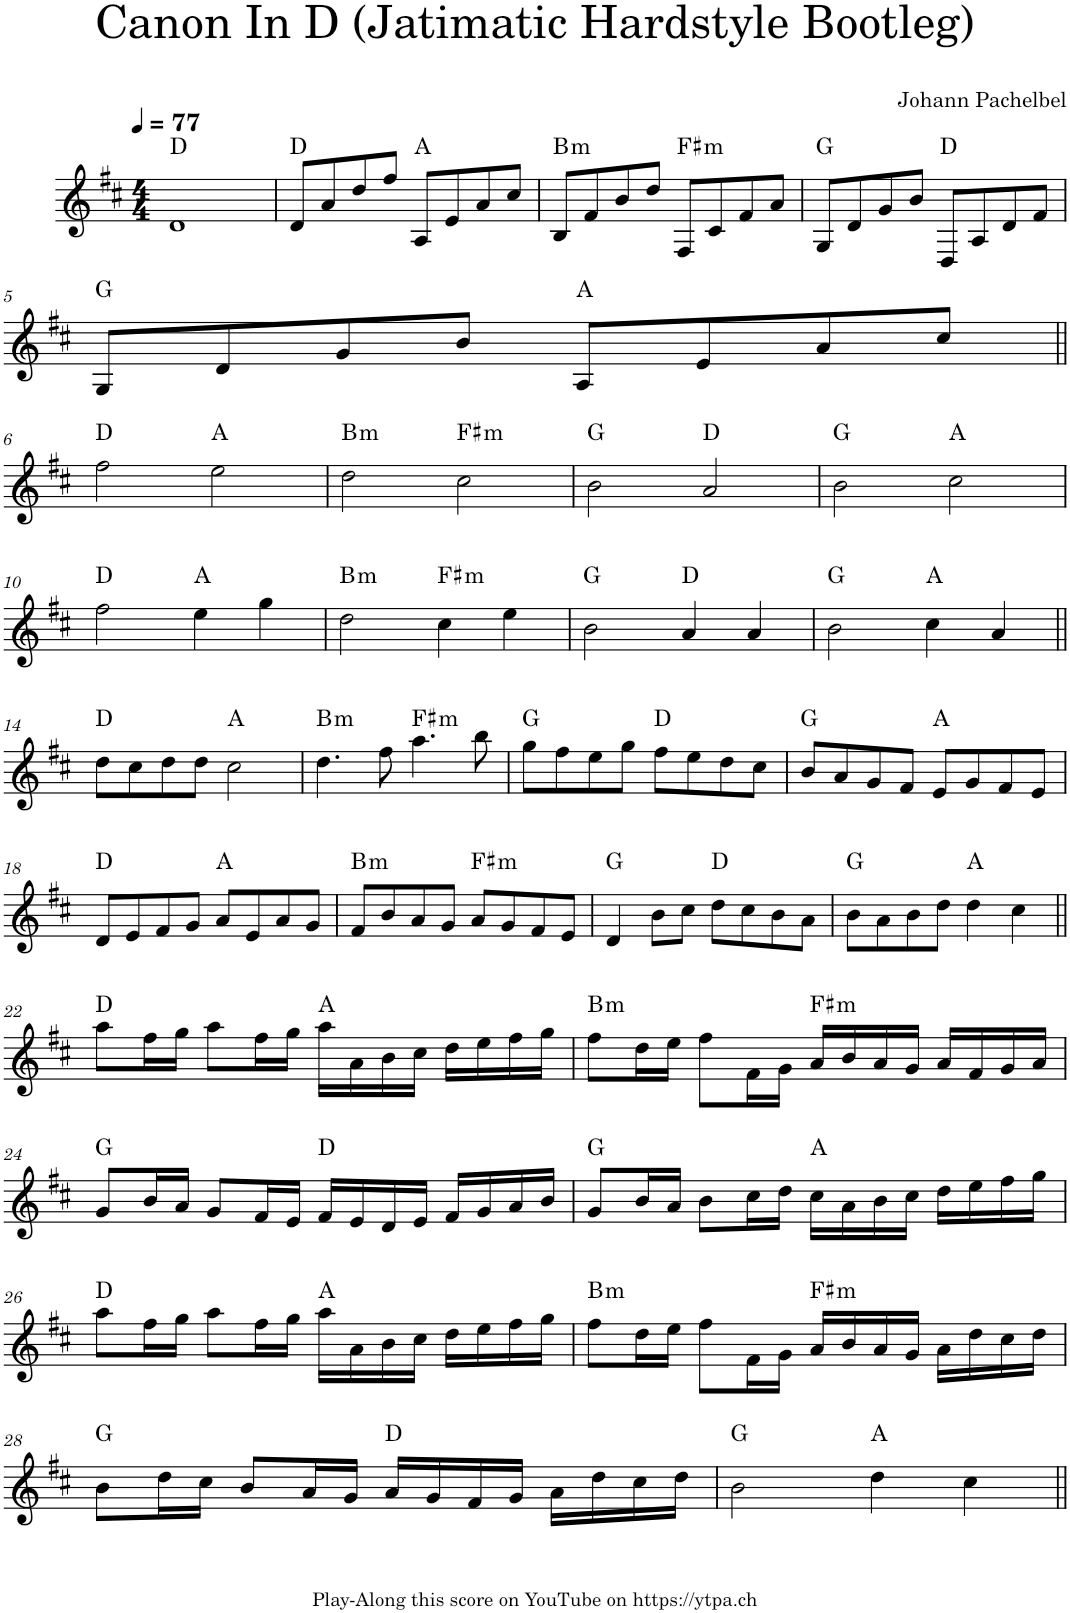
**kern	**harte
*part1	*part1
*staff1	*
*I"Piano	*
*I'Pno.	*
*clefG2	*
*k[f#c#]	*
*M4/4	*
*MM77	*
=1	=1
1d	D:maj
=2	=2
8d/L	D:maj
8a/	.
8dd/	.
8ff#/J	.
8A/L	A:maj
8e/	.
8a/	.
8cc#/J	.
=3	=3
!	!LO:H:kt=m
8B/L	B:min
8f#/	.
8b/	.
8dd/J	.
!	!LO:H:kt=m
8F#/L	F#:min
8c#/	.
8f#/	.
8a/J	.
=4	=4
8G/L	G:maj
8d/	.
8g/	.
8b/J	.
8D/L	D:maj
8A/	.
8d/	.
8f#/J	.
!!LO:LB:g=z
=5	=5
8G/L	G:maj
8d/	.
8g/	.
8b/J	.
8A/L	A:maj
8e/	.
8a/	.
8cc#/J	.
!!LO:LB:g=z
=6||	=6||
2ff#\	D:maj
2ee\	A:maj
=7	=7
!	!LO:H:kt=m
2dd\	B:min
!	!LO:H:kt=m
2cc#\	F#:min
=8	=8
2b\	G:maj
2a/	D:maj
=9	=9
2b\	G:maj
2cc#\	A:maj
!!LO:LB:g=z
=10	=10
2ff#\	D:maj
4ee\	A:maj
4gg\	.
=11	=11
!	!LO:H:kt=m
2dd\	B:min
!	!LO:H:kt=m
4cc#\	F#:min
4ee\	.
=12	=12
2b\	G:maj
4a/	D:maj
4a/	.
=13	=13
2b\	G:maj
4cc#\	A:maj
4a/	.
!!LO:LB:g=z
=14||	=14||
8dd\L	D:maj
8cc#\	.
8dd\	.
8dd\J	.
2cc#\	A:maj
=15	=15
!	!LO:H:kt=m
4.dd\	B:min
8ff#\	.
!	!LO:H:kt=m
4.aa\	F#:min
8bb\	.
=16	=16
8gg\L	G:maj
8ff#\	.
8ee\	.
8gg\J	.
8ff#\L	D:maj
8ee\	.
8dd\	.
8cc#\J	.
=17	=17
8b/L	G:maj
8a/	.
8g/	.
8f#/J	.
8e/L	A:maj
8g/	.
8f#/	.
8e/J	.
!!LO:LB:g=z
=18	=18
8d/L	D:maj
8e/	.
8f#/	.
8g/J	.
8a/L	A:maj
8e/	.
8a/	.
8g/J	.
=19	=19
!	!LO:H:kt=m
8f#/L	B:min
8b/	.
8a/	.
8g/J	.
!	!LO:H:kt=m
8a/L	F#:min
8g/	.
8f#/	.
8e/J	.
=20	=20
4d/	G:maj
8b\L	.
8cc#\J	.
8dd\L	D:maj
8cc#\	.
8b\	.
8a\J	.
=21	=21
8b\L	G:maj
8a\	.
8b\	.
8dd\J	.
4dd\	A:maj
4cc#\	.
!!LO:LB:g=z
=22||	=22||
8aa\L	D:maj
16ff#\L	.
16gg\JJ	.
8aa\L	.
16ff#\L	.
16gg\JJ	.
16aa\LL	A:maj
16a\	.
16b\	.
16cc#\JJ	.
16dd\LL	.
16ee\	.
16ff#\	.
16gg\JJ	.
=23	=23
!	!LO:H:kt=m
8ff#\L	B:min
16dd\L	.
16ee\JJ	.
8ff#\L	.
16f#\L	.
16g\JJ	.
!	!LO:H:kt=m
16a/LL	F#:min
16b/	.
16a/	.
16g/JJ	.
16a/LL	.
16f#/	.
16g/	.
16a/JJ	.
!!LO:LB:g=z
=24	=24
8g/L	G:maj
16b/L	.
16a/JJ	.
8g/L	.
16f#/L	.
16e/JJ	.
16f#/LL	D:maj
16e/	.
16d/	.
16e/JJ	.
16f#/LL	.
16g/	.
16a/	.
16b/JJ	.
=25	=25
8g/L	G:maj
16b/L	.
16a/JJ	.
8b\L	.
16cc#\L	.
16dd\JJ	.
16cc#\LL	A:maj
16a\	.
16b\	.
16cc#\JJ	.
16dd\LL	.
16ee\	.
16ff#\	.
16gg\JJ	.
!!LO:LB:g=z
=26	=26
8aa\L	D:maj
16ff#\L	.
16gg\JJ	.
8aa\L	.
16ff#\L	.
16gg\JJ	.
16aa\LL	A:maj
16a\	.
16b\	.
16cc#\JJ	.
16dd\LL	.
16ee\	.
16ff#\	.
16gg\JJ	.
=27	=27
!	!LO:H:kt=m
8ff#\L	B:min
16dd\L	.
16ee\JJ	.
8ff#\L	.
16f#\L	.
16g\JJ	.
!	!LO:H:kt=m
16a/LL	F#:min
16b/	.
16a/	.
16g/JJ	.
16a\LL	.
16dd\	.
16cc#\	.
16dd\JJ	.
!!LO:LB:g=z
=28	=28
8b\L	G:maj
16dd\L	.
16cc#\JJ	.
8b/L	.
16a/L	.
16g/JJ	.
16a/LL	D:maj
16g/	.
16f#/	.
16g/JJ	.
16a\LL	.
16dd\	.
16cc#\	.
16dd\JJ	.
=29	=29
2b\	G:maj
4dd\	A:maj
4cc#\	.
=||	=||
*-	*-
